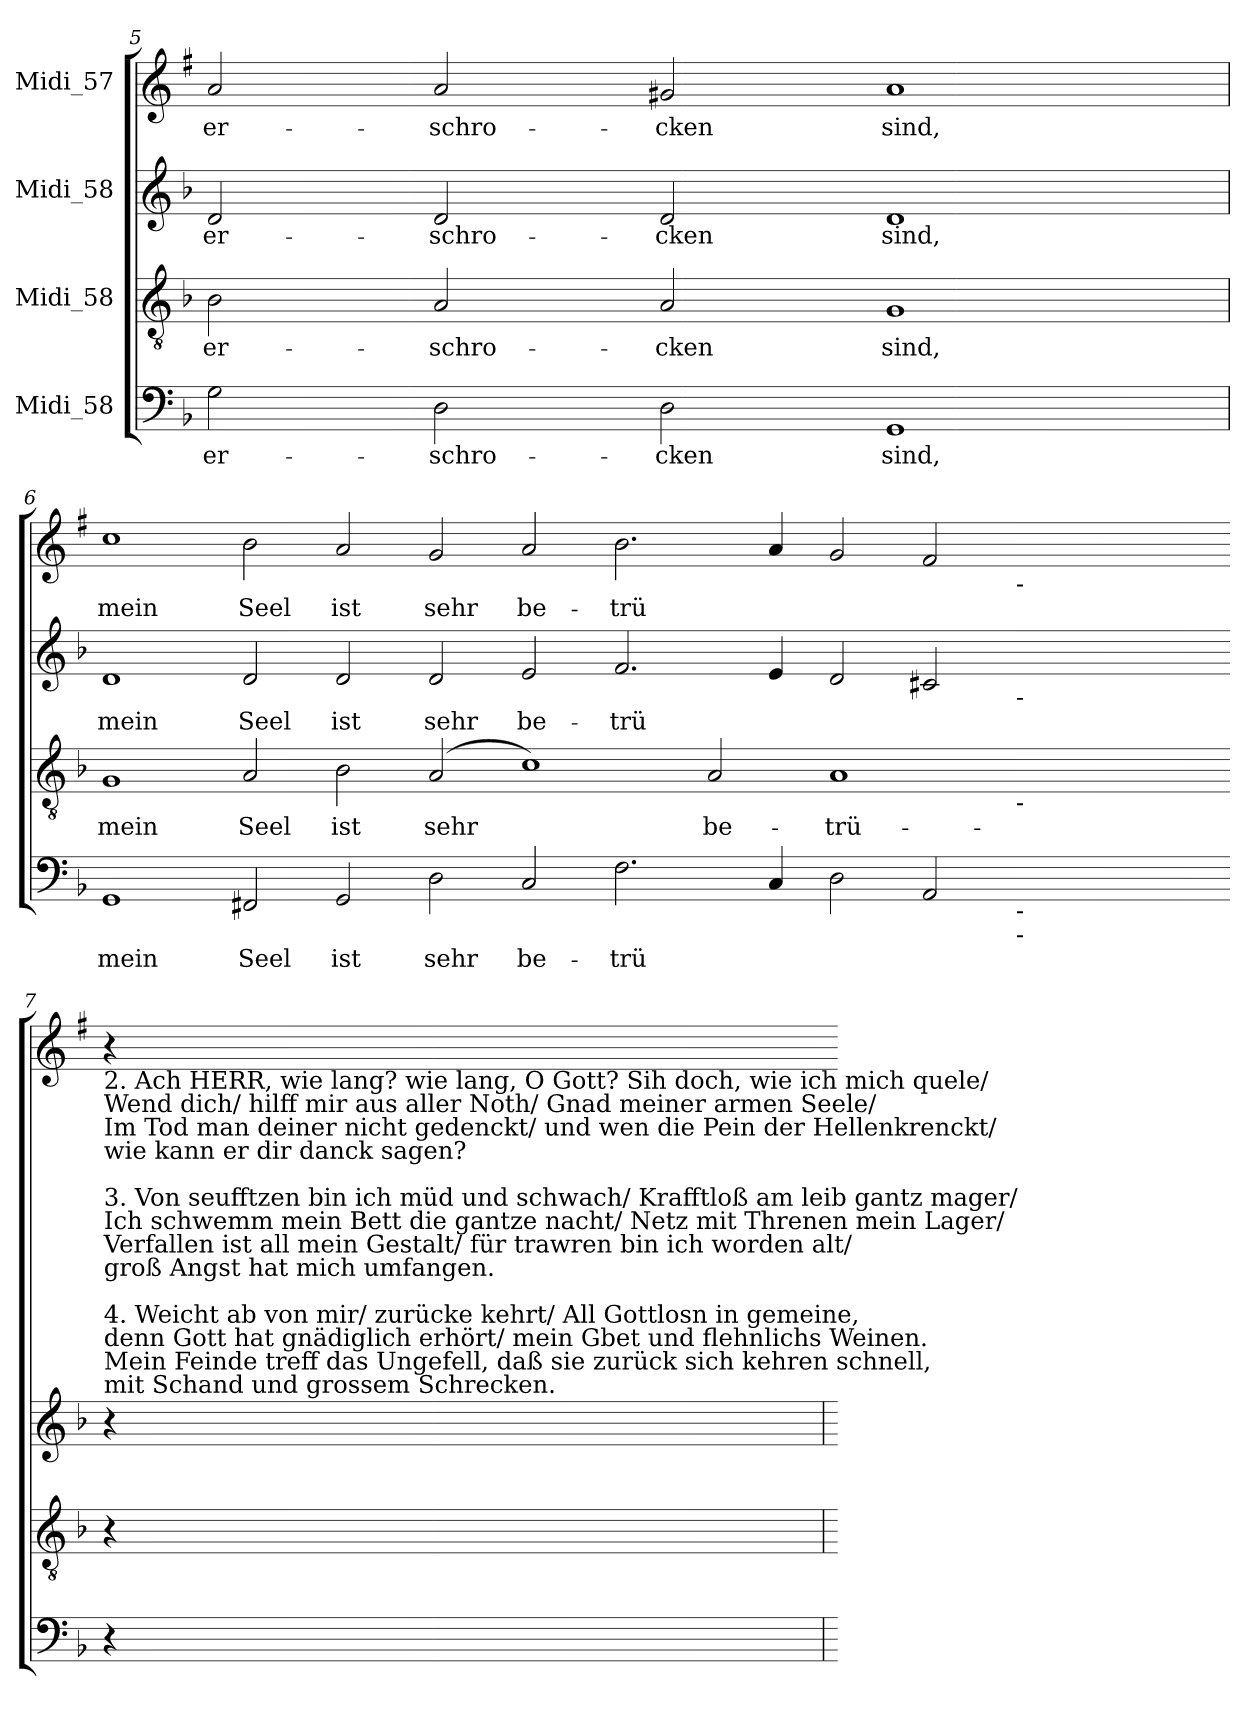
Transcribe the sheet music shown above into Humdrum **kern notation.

**kern	**text	**kern	**text	**kern	**text	**kern	**text
*part4	*part4	*part3	*part3	*part2	*part2	*part1	*part1
*staff4	*staff4	*staff3	*staff3	*staff2	*staff2	*staff1	*staff1
*I"Midi_58	*	*I"Midi_58	*	*I"Midi_58	*	*I"Midi_57	*
!!LO:LB:g=z
*clefF4	*	*clefGv2	*	*clefG2	*	*clefG2	*
*	*	*	*	*	*	*ITrd1c2	*
*k[b-]	*	*k[b-]	*	*k[b-]	*	*k[b-]	*
*F:	*	*F:	*	*F:	*	*F:	*
=5	=5	=5	=5	=5	=5	=5	=5
!	!LO:LY:b	!	!LO:LY:b	!	!LO:LY:b	!	!LO:LY:b
2G	er-	2B-	er-	2d	er-	2g	er-
!	!LO:LY:b	!	!LO:LY:b	!	!LO:LY:b	!	!LO:LY:b
2D	-schro-	2A	-schro-	2d	-schro-	2g	-schro-
!	!LO:LY:b	!	!LO:LY:b	!	!LO:LY:b	!	!LO:LY:b
2D	-cken	2A	-cken	2d	-cken	2f#X	-cken
!	!LO:LY:b	!	!LO:LY:b	!	!LO:LY:b	!	!LO:LY:b
1GG	sind,	1G	sind,	1d	sind,	1g	sind,
=6	=6	=6	=6	=6	=6	=6	=6
!	!LO:LY:b	!	!LO:LY:b	!	!LO:LY:b	!	!LO:LY:b
1GG	mein	1G	mein	1d	mein	1b-	mein
!	!LO:LY:b	!	!LO:LY:b	!	!LO:LY:b	!	!LO:LY:b
2FF#X	Seel	2A	Seel	2d	Seel	2a	Seel
!	!LO:LY:b	!	!LO:LY:b	!	!LO:LY:b	!	!LO:LY:b
2GG	ist	2B-	ist	2d	ist	2g	ist
!	!LO:LY:b	!	!LO:LY:b	!	!LO:LY:b	!	!LO:LY:b
2D	sehr	(>2A	sehr	2d	sehr	2f	sehr
!	!LO:LY:b	!	!	!	!LO:LY:b	!	!LO:LY:b
2C	be-	1c)	.	2e	be-	2g	be-
!	!LO:LY:b	!	!	!	!LO:LY:b	!	!LO:LY:b
2.F	-trü	.	.	2.f	-trü	2.a	-trü
!	!	!	!LO:LY:b	!	!	!	!
.	.	2A	be-	.	.	.	.
4C	.	.	.	4e	.	4g	.
!	!	!	!LO:LY:b	!	!	!	!
2D	.	1A	-trü-	2d	.	2f	.
2AA	.	.	.	2c#X	.	2e	.
!	!	!	!	!	!	!LO:TX:b:t=-	!
!	!	!	!	!LO:TX:b:t=-	!	!	!
!	!	!LO:TX:b:t=-	!	!	!	!	!
!LO:TX:b:t=-	!	!	!	!	!	!	!
!LO:TX:b:t=-	!	!	!	!	!	!	!
!	!LO:LY:b	!	!LO:LY:b	!	!LO:LY:b	!	!LO:LY:b
0Dyy	bet.	0Ayy	-bet.	0dyy	bet.	0dyy	bet.
!!LO:LB:g=z
=7-	=7-	=7-	=7-	=7-	=7-	=7-	=7-
!	!	!	!	!	!	!LO:TX:b:t=2. Ach HERR, wie lang? wie lang, O Gott? Sih doch, wie ich mich quele/\nWend dich/ hilff mir aus aller Noth/ Gnad meiner armen Seele/\nIm Tod man deiner nicht gedenckt/ und wen die Pein der Hellenkrenckt/\nwie kann er dir danck sagen?\n\n3. Von seufftzen bin ich müd und schwach/ Krafftloß am leib gantz mager/\nIch schwemm mein Bett die gantze nacht/ Netz mit Threnen mein Lager/\nVerfallen ist all mein Gestalt/ für trawren bin ich worden alt/\ngroß Angst hat mich umfangen.\n\n4. Weicht ab von mir/ zurücke kehrt/ All Gottlosn in gemeine,\ndenn Gott hat gnädiglich erhört/ mein Gbet und flehnlichs Weinen.\nMein Feinde treff das Ungefell, daß sie zurück sich kehren schnell,\nmit Schand und grossem Schrecken.	!
4r	.	4r	.	4r	.	4r	.
=	=-	=	=-	=	=-	=-	=-
*-	*-	*-	*-	*-	*-	*-	*-
